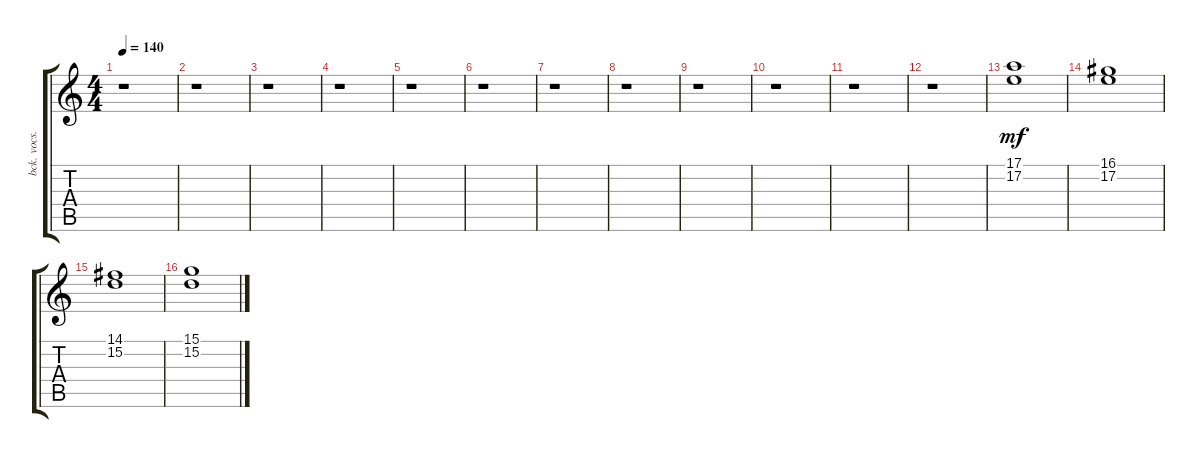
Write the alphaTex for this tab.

\track ("bck. vocs." "bck. vocs.") {instrument panflute}
\staff {score tabs}
\tuning (E4 B3 G3 D3 A2 E2) {hide}
\ts (4 4)
\tempo 140
\clef g2
\ks c
r.1{dy mf} |
r.1 |
r.1 |
r.1 |
r.1 |
r.1 |
r.1 |
r.1 |
r.1 |
r.1 |
r.1 |
r.1 |
(17.1 17.2).1 |
(16.1 17.2).1 |
(14.1 15.2).1 |
(15.1 15.2).1
